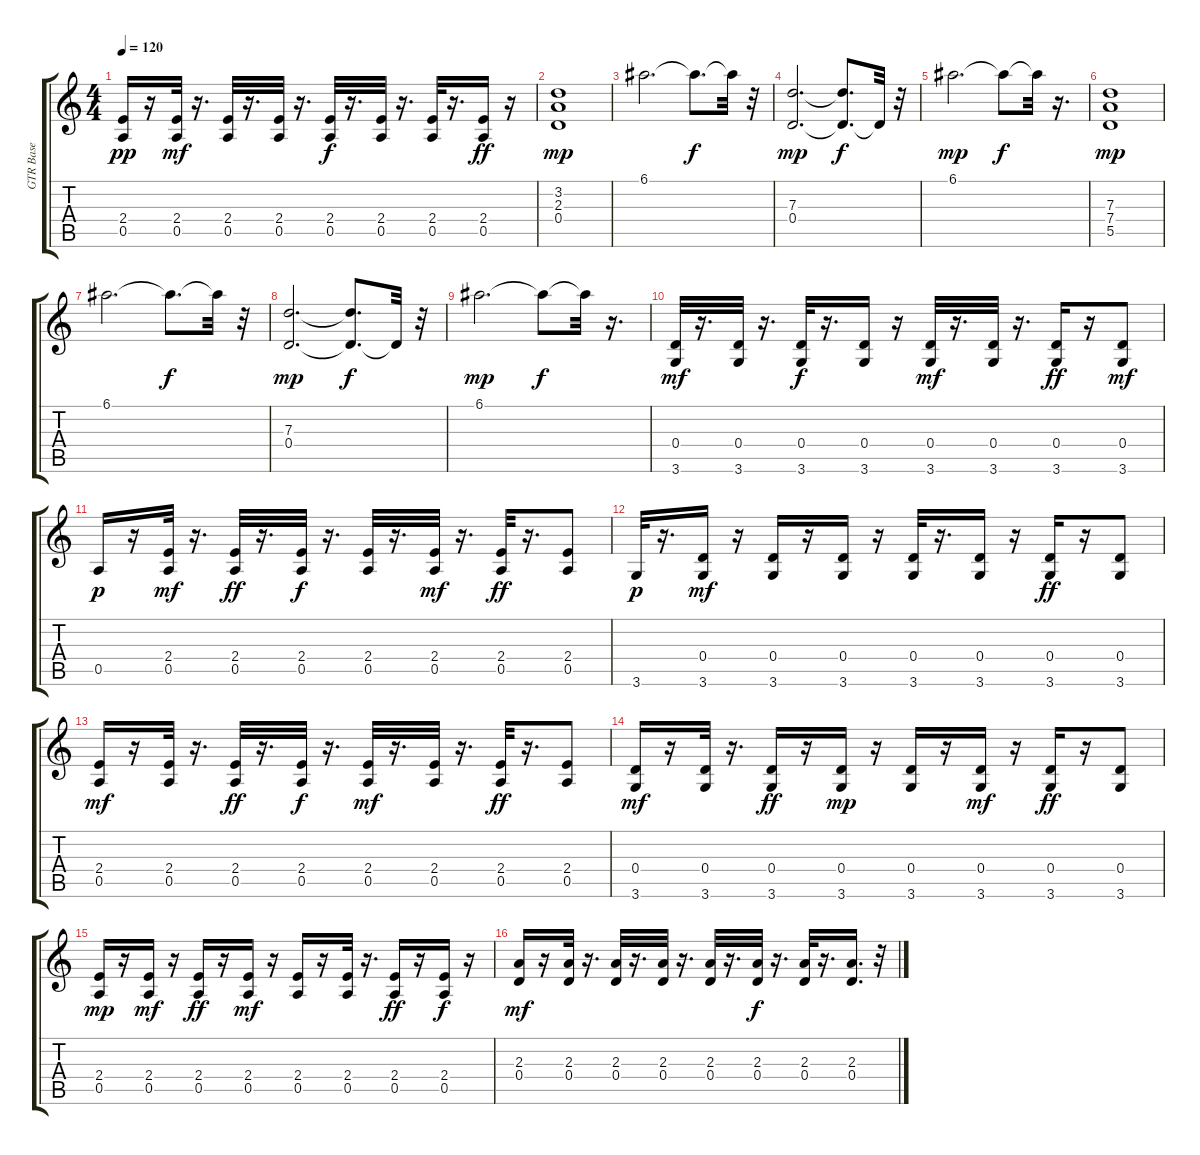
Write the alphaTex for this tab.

\track ("GTR Base" "GTR Base") {instrument distortionguitar}
\staff {score tabs}
\tuning (E4 B3 G3 D3 A2 E2) {hide}
\ts (4 4)
\tempo 120
\clef g2
\ks c
(2.4 0.5).16{dy pp} r.16 (2.4 0.5).32{dy mf} r.16{d} (2.4 0.5).32 r.16{d} (2.4 0.5).32 r.16{d} (2.4 0.5).32{dy f} r.16{d} (2.4 0.5).32 r.16{d} (2.4 0.5).32 r.16{d} (2.4 0.5).16{dy ff} r.16 |
(3.2 2.3 0.4).1{dy mp} |
6.1.2{d} 6.1{t}.8{d dy f} 6.1{t}.32 r.32 |
(7.3 0.4).2{d dy mp} (7.3{t} 0.4{t}).8{d dy f} 0.4{t}.32 r.32 |
6.1.2{d dy mp} 6.1{t}.8{dy f} 6.1{t}.32 r.16{d} |
(7.3 7.4 5.5).1{dy mp} |
6.1.2{d} 6.1{t}.8{d dy f} 6.1{t}.32 r.32 |
(7.3 0.4).2{d dy mp} (7.3{t} 0.4{t}).8{d dy f} 0.4{t}.32 r.32 |
6.1.2{d dy mp} 6.1{t}.8{dy f} 6.1{t}.32 r.16{d} |
(0.4 3.6).32{dy mf} r.16{d} (0.4 3.6).32 r.16{d} (0.4 3.6).32{dy f} r.16{d} (0.4 3.6).16 r.16 (0.4 3.6).32{dy mf} r.16{d} (0.4 3.6).32 r.16{d} (0.4 3.6).16{dy ff} r.16 (0.4 3.6).8{dy mf} |
0.5.16{dy p} r.16 (2.4 0.5).32{dy mf} r.16{d} (2.4 0.5).32{dy ff} r.16{d} (2.4 0.5).32{dy f} r.16{d} (2.4 0.5).32 r.16{d} (2.4 0.5).32{dy mf} r.16{d} (2.4 0.5).32{dy ff} r.16{d} (2.4 0.5).8 |
3.6.32{dy p} r.16{d} (0.4 3.6).16{dy mf} r.16 (0.4 3.6).16 r.16 (0.4 3.6).16 r.16 (0.4 3.6).32 r.16{d} (0.4 3.6).16 r.16 (0.4 3.6).16{dy ff} r.16 (0.4 3.6).8 |
(2.4 0.5).16{dy mf} r.16 (2.4 0.5).32 r.16{d} (2.4 0.5).32{dy ff} r.16{d} (2.4 0.5).32{dy f} r.16{d} (2.4 0.5).32{dy mf} r.16{d} (2.4 0.5).32 r.16{d} (2.4 0.5).32{dy ff} r.16{d} (2.4 0.5).8 |
(0.4 3.6).16{dy mf} r.16 (0.4 3.6).32 r.16{d} (0.4 3.6).16{dy ff} r.16 (0.4 3.6).16{dy mp} r.16 (0.4 3.6).16 r.16 (0.4 3.6).16{dy mf} r.16 (0.4 3.6).16{dy ff} r.16 (0.4 3.6).8 |
(2.4 0.5).16{dy mp} r.16 (2.4 0.5).16{dy mf} r.16 (2.4 0.5).16{dy ff} r.16 (2.4 0.5).16{dy mf} r.16 (2.4 0.5).16 r.16 (2.4 0.5).32 r.16{d} (2.4 0.5).16{dy ff} r.16 (2.4 0.5).16{dy f} r.16 |
(2.3 0.4).16{dy mf} r.16 (2.3 0.4).32 r.16{d} (2.3 0.4).32 r.16{d} (2.3 0.4).32 r.16{d} (2.3 0.4).32 r.16{d} (2.3 0.4).32{dy f} r.16{d} (2.3 0.4).32 r.16{d} (2.3 0.4).16{d} r.32
